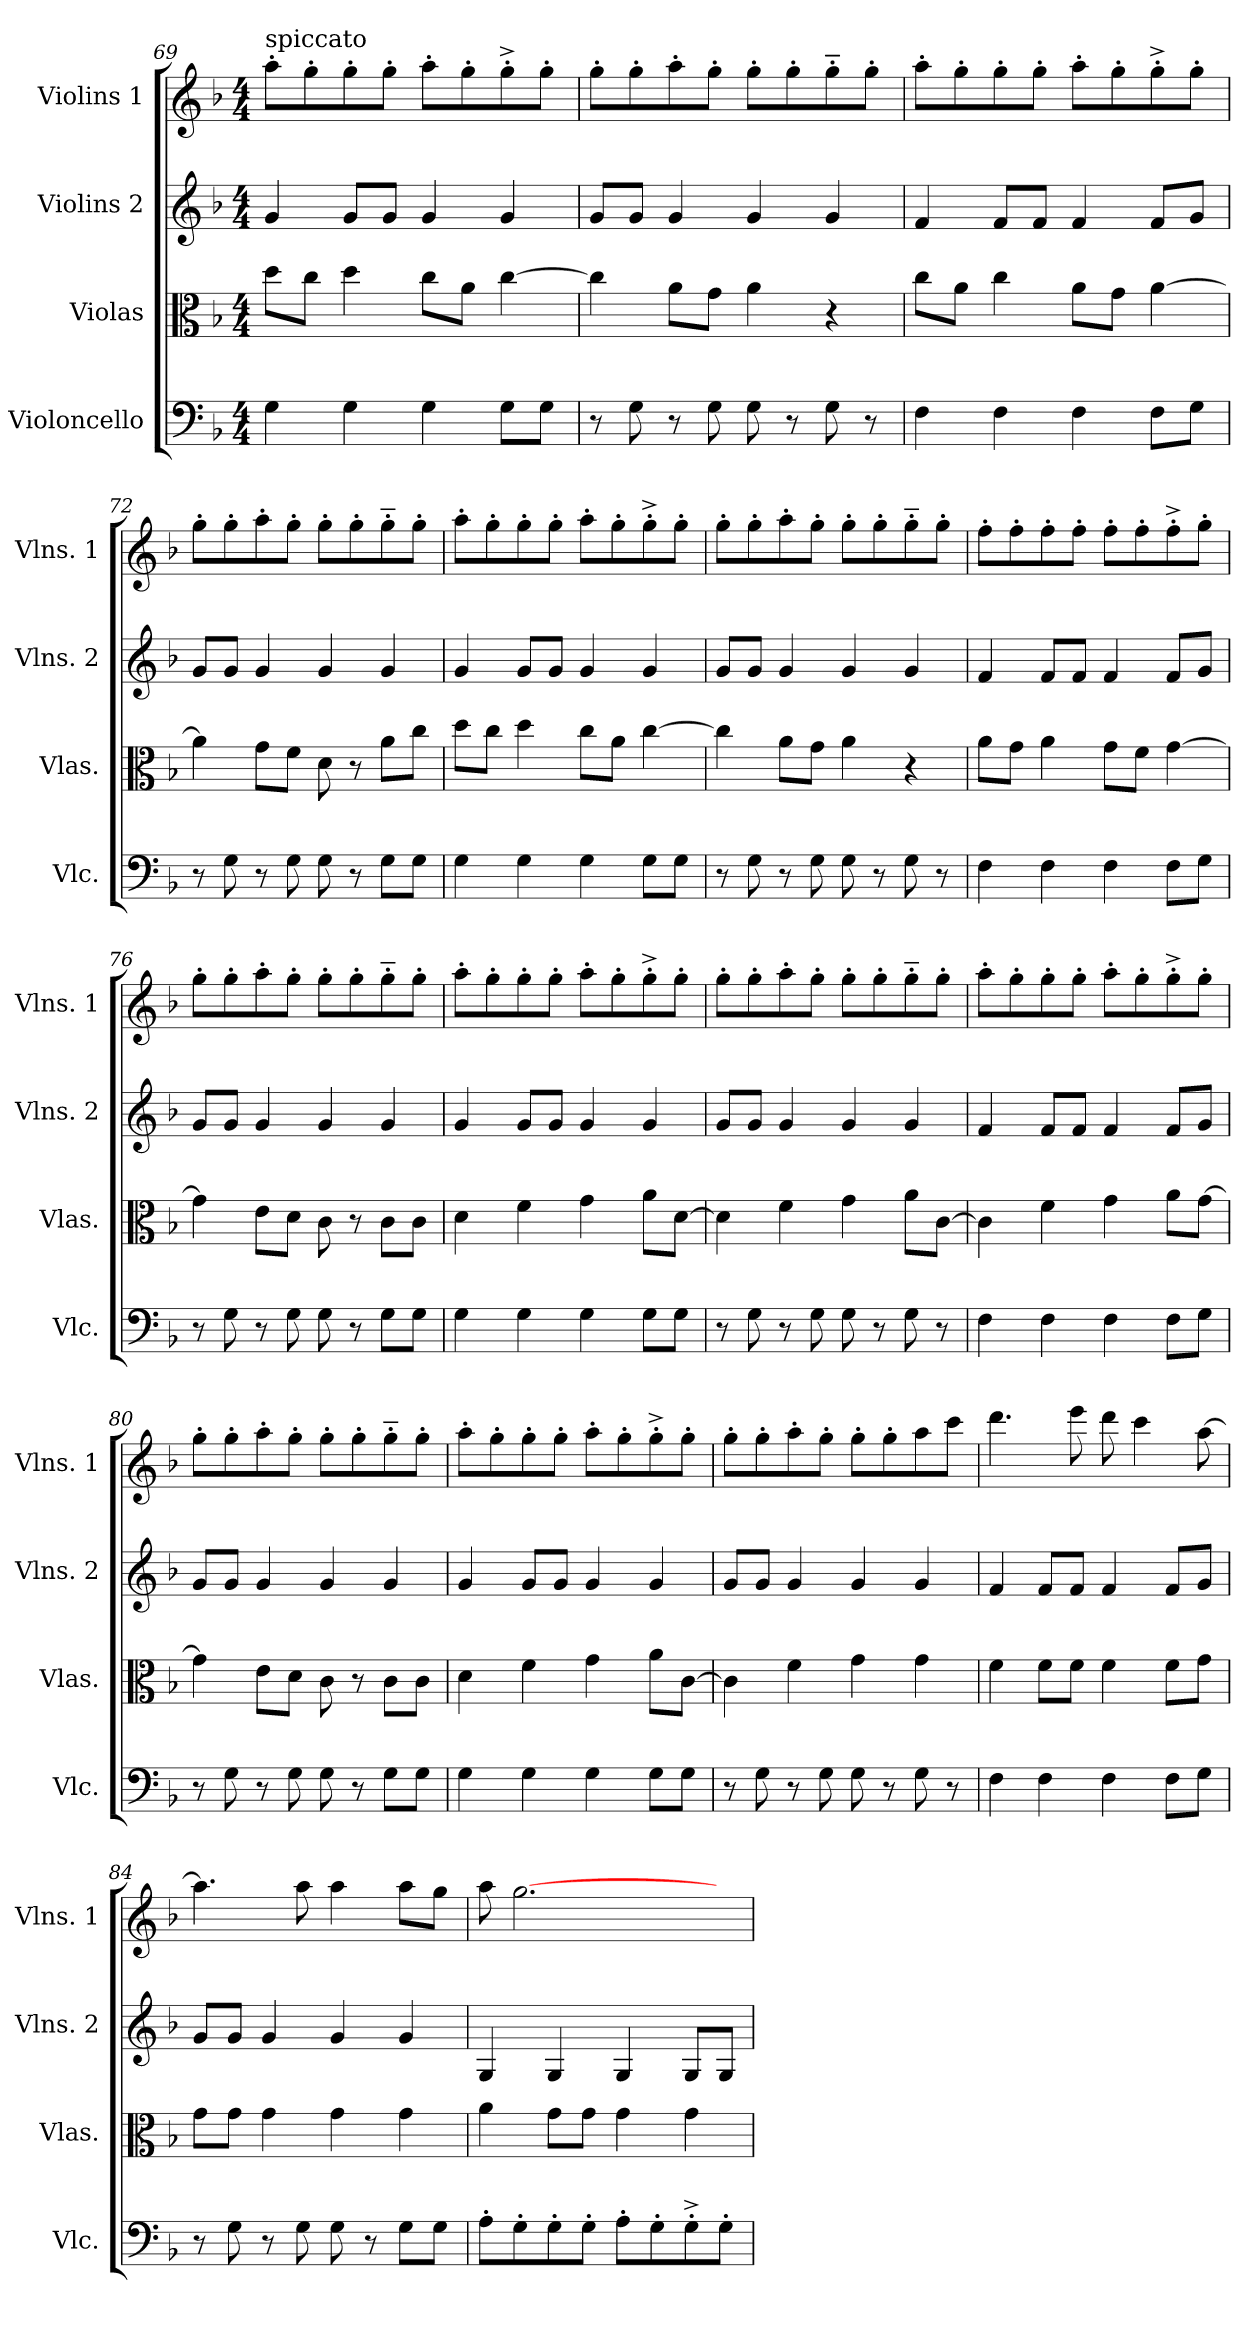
**kern	**kern	**kern	**kern
*part4	*part3	*part2	*part1
*staff4	*staff3	*staff2	*staff1
*I"Violoncello	*I"Violas	*I"Violins 2	*I"Violins 1
*I'Vlc.	*I'Vlas.	*I'Vlns. 2	*I'Vlns. 1
!!LO:PB:g=z
*clefF4	*clefC3	*clefG2	*clefG2
*k[b-]	*k[b-]	*k[b-]	*k[b-]
*F:	*F:	*F:	*F:
*M4/4	*M4/4	*M4/4	*M4/4
=69	=69	=69	=69
!	!	!	!LO:TX:a:t=spiccato
4G\	8dd\L	4g/	8aa'\L
.	8cc\J	.	8gg'\
4G\	4dd\	8g/L	8gg'\
.	.	8g/J	8gg'\J
4G\	8cc\L	4g/	8aa'\L
.	8a\J	.	8gg'\
8G\L	[4cc\	4g/	8gg^'\
8G\J	.	.	8gg'\J
=70	=70	=70	=70
8r	4cc\]	8g/L	8gg'\L
8G\	.	8g/J	8gg'\
8r	8a\L	4g/	8aa'\
8G\	8g\J	.	8gg'\J
8G\	4a\	4g/	8gg'\L
8r	.	.	8gg'\
8G\	4r	4g/	8gg~'\
8r	.	.	8gg'\J
=71	=71	=71	=71
4F\	8cc\L	4f/	8aa'\L
.	8a\J	.	8gg'\
4F\	4cc\	8f/L	8gg'\
.	.	8f/J	8gg'\J
4F\	8a\L	4f/	8aa'\L
.	8g\J	.	8gg'\
8F\L	[4a\	8f/L	8gg^'\
8G\J	.	8g/J	8gg'\J
=72	=72	=72	=72
8r	4a\]	8g/L	8gg'\L
8G\	.	8g/J	8gg'\
8r	8g\L	4g/	8aa'\
8G\	8f\J	.	8gg'\J
8G\	8d\	4g/	8gg'\L
8r	8r	.	8gg'\
8G\L	8a\L	4g/	8gg~'\
8G\J	8cc\J	.	8gg'\J
!!LO:LB:g=z
=73	=73	=73	=73
4G\	8dd\L	4g/	8aa'\L
.	8cc\J	.	8gg'\
4G\	4dd\	8g/L	8gg'\
.	.	8g/J	8gg'\J
4G\	8cc\L	4g/	8aa'\L
.	8a\J	.	8gg'\
8G\L	[4cc\	4g/	8gg^'\
8G\J	.	.	8gg'\J
=74	=74	=74	=74
8r	4cc\]	8g/L	8gg'\L
8G\	.	8g/J	8gg'\
8r	8a\L	4g/	8aa'\
8G\	8g\J	.	8gg'\J
8G\	4a\	4g/	8gg'\L
8r	.	.	8gg'\
8G\	4r	4g/	8gg~'\
8r	.	.	8gg'\J
=75	=75	=75	=75
4F\	8a\L	4f/	8ff'\L
.	8g\J	.	8ff'\
4F\	4a\	8f/L	8ff'\
.	.	8f/J	8ff'\J
4F\	8g\L	4f/	8ff'\L
.	8f\J	.	8ff'\
8F\L	[4g\	8f/L	8ff^'\
8G\J	.	8g/J	8gg'\J
=76	=76	=76	=76
8r	4g\]	8g/L	8gg'\L
8G\	.	8g/J	8gg'\
8r	8e\L	4g/	8aa'\
8G\	8d\J	.	8gg'\J
8G\	8c\	4g/	8gg'\L
8r	8r	.	8gg'\
8G\L	8c\L	4g/	8gg~'\
8G\J	8c\J	.	8gg'\J
!!LO:LB:g=z
=77	=77	=77	=77
4G\	4d\	4g/	8aa'\L
.	.	.	8gg'\
4G\	4f\	8g/L	8gg'\
.	.	8g/J	8gg'\J
4G\	4g\	4g/	8aa'\L
.	.	.	8gg'\
8G\L	8a\L	4g/	8gg^'\
8G\J	[8d\J	.	8gg'\J
=78	=78	=78	=78
8r	4d\]	8g/L	8gg'\L
8G\	.	8g/J	8gg'\
8r	4f\	4g/	8aa'\
8G\	.	.	8gg'\J
8G\	4g\	4g/	8gg'\L
8r	.	.	8gg'\
8G\	8a\L	4g/	8gg~'\
8r	[8c\J	.	8gg'\J
=79	=79	=79	=79
4F\	4c\]	4f/	8aa'\L
.	.	.	8gg'\
4F\	4f\	8f/L	8gg'\
.	.	8f/J	8gg'\J
4F\	4g\	4f/	8aa'\L
.	.	.	8gg'\
8F\L	8a\L	8f/L	8gg^'\
8G\J	[8g\J	8g/J	8gg'\J
=80	=80	=80	=80
8r	4g\]	8g/L	8gg'\L
8G\	.	8g/J	8gg'\
8r	8e\L	4g/	8aa'\
8G\	8d\J	.	8gg'\J
8G\	8c\	4g/	8gg'\L
8r	8r	.	8gg'\
8G\L	8c\L	4g/	8gg~'\
8G\J	8c\J	.	8gg'\J
!!LO:PB:g=z
=81	=81	=81	=81
4G\	4d\	4g/	8aa'\L
.	.	.	8gg'\
4G\	4f\	8g/L	8gg'\
.	.	8g/J	8gg'\J
4G\	4g\	4g/	8aa'\L
.	.	.	8gg'\
8G\L	8a\L	4g/	8gg^'\
8G\J	[8c\J	.	8gg'\J
=82	=82	=82	=82
8r	4c\]	8g/L	8gg'\L
8G\	.	8g/J	8gg'\
8r	4f\	4g/	8aa'\
8G\	.	.	8gg'\J
8G\	4g\	4g/	8gg'\L
8r	.	.	8gg'\
8G\	4g\	4g/	8aa\
8r	.	.	8ccc\J
=83	=83	=83	=83
4F\	4f\	4f/	4.ddd\
4F\	8f\L	8f/L	.
.	8f\J	8f/J	8eee\
4F\	4f\	4f/	8ddd\
.	.	.	4ccc\
8F\L	8f\L	8f/L	.
8G\J	8g\J	8g/J	[8aa\
=84	=84	=84	=84
8r	8g\L	8g/L	4.aa\]
8G\	8g\J	8g/J	.
8r	4g\	4g/	.
8G\	.	.	8aa\
8G\	4g\	4g/	4aa\
8r	.	.	.
8G\L	4g\	4g/	8aa\L
8G\J	.	.	8gg\J
=85	=85	=85	=85
8A'\L	4a\	4G/	8aa\
8G'\	.	.	[2.gg\
8G'\	8g\L	4G/	.
8G'\J	8g\J	.	.
8A'\L	4g\	4G/	.
8G'\	.	.	.
8G^'\	4g\	8G/L	.
8G'\J	.	8G/J	8ryy
=	=	=	=
*-	*-	*-	*-
